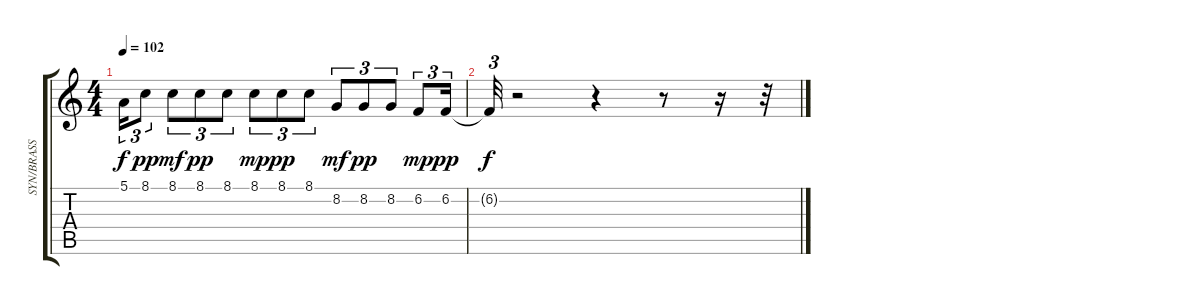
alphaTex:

\track ("SYN/BRASS" "SYN/BRASS") {instrument synthbrass1}
\staff {score tabs}
\tuning (E4 B3 G3 D3 A2 E2) {hide}
\ts (4 4)
\tempo 102
\clef g2
\ks c
5.1{t}.16{tu (3 2) dy f} 8.1.8{tu (3 2) dy pp} 8.1.8{tu (3 2) dy mf} 8.1.8{tu (3 2) dy pp} 8.1.8{tu (3 2)} 8.1.8{tu (3 2) dy mp} 8.1.8{tu (3 2) dy pp} 8.1.8{tu (3 2)} 8.2.8{tu (3 2) dy mf} 8.2.8{tu (3 2) dy pp} 8.2.8{tu (3 2)} 6.2.8{tu (3 2) dy mp} 6.2.16{tu (3 2) dy pp} |
6.2{t}.32{tu (3 2) dy f} r.2 r.4 r.8 r.16 r.32
